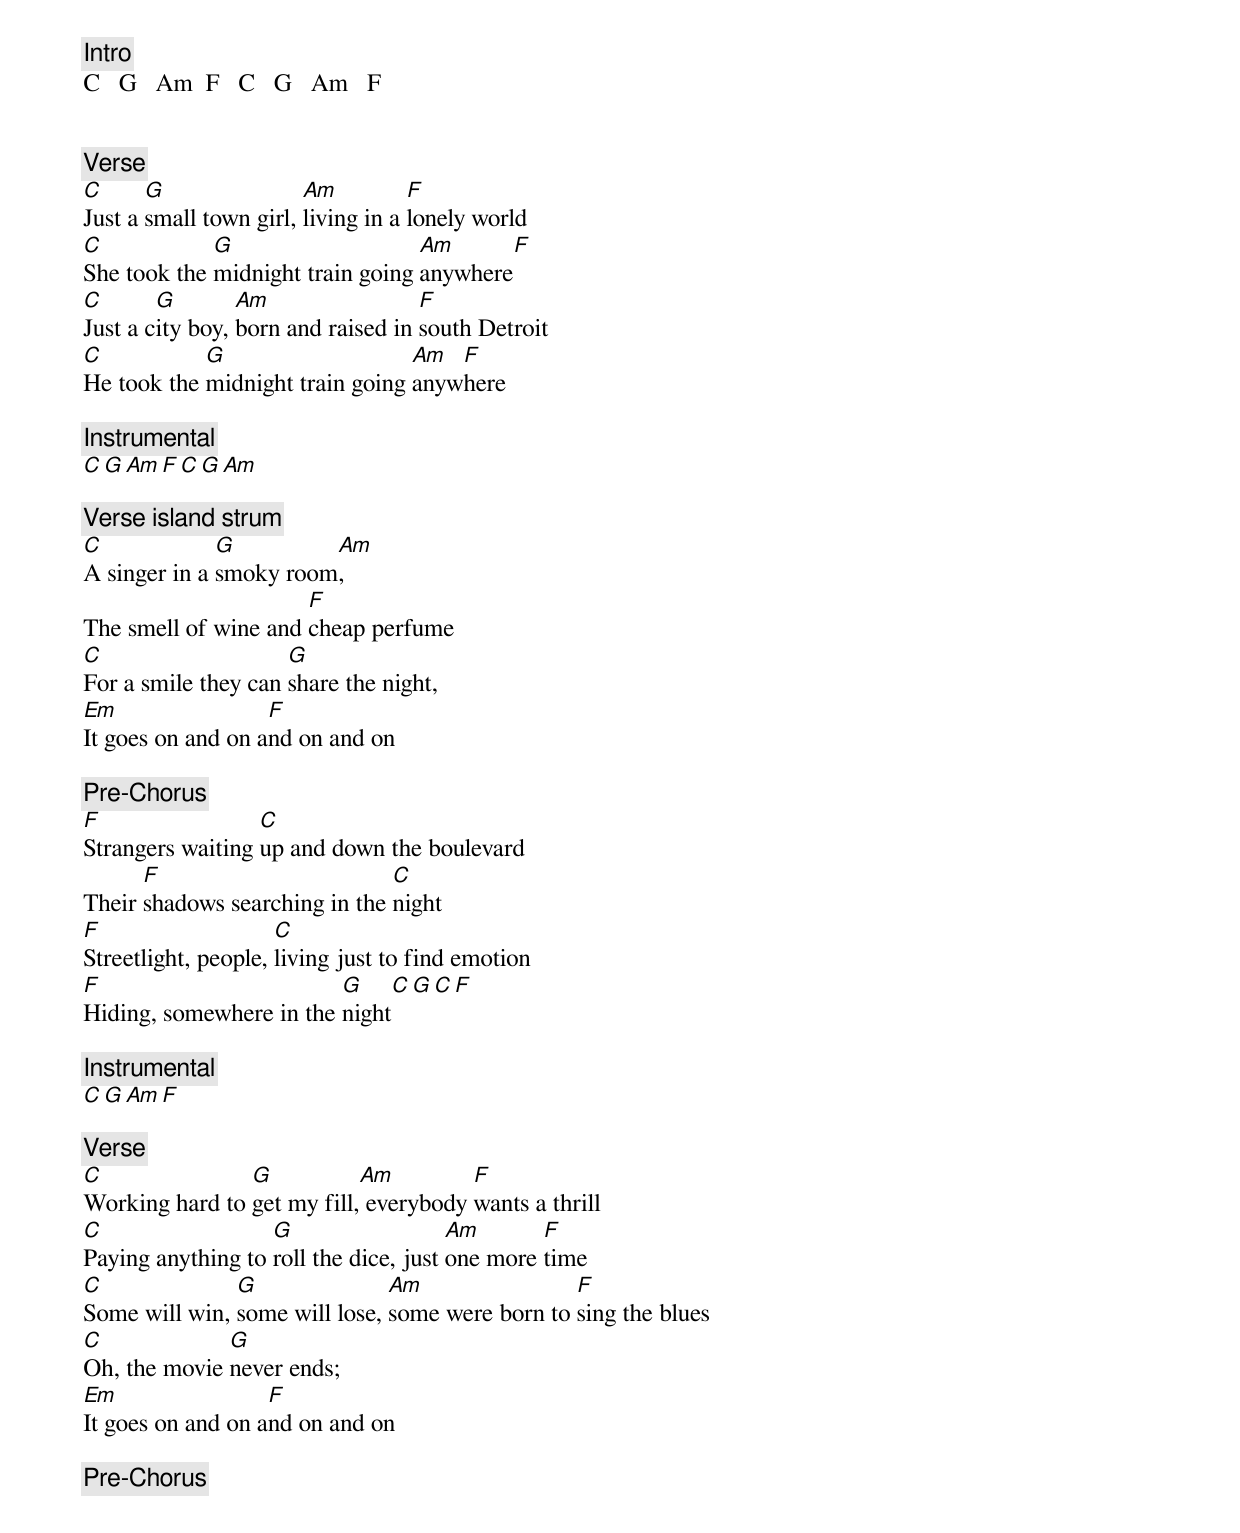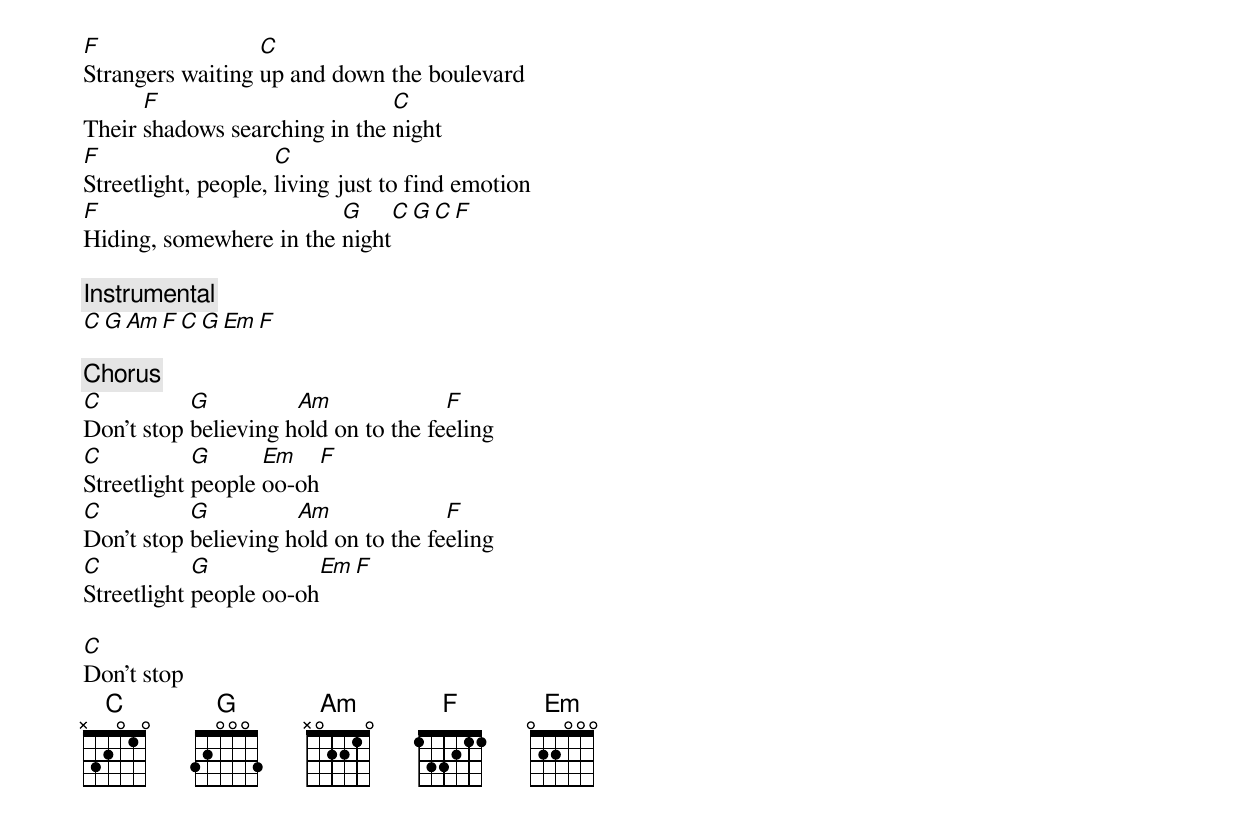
[Intro]
C   G   Am  F   C   G   Am   F


[Verse]
C      G                Am          F
Just a small town girl, living in a lonely world
C            G                    Am       F
She took the midnight train going anywhere
C       G        Am                 F
Just a city boy, born and raised in south Detroit
C           G                    Am  F
He took the midnight train going anywhere

[Instrumental]
C   G   Am  F   C   G   Am

[Verse] [island strum]
C             G         Am
A singer in a smoky room,
                      F
The smell of wine and cheap perfume
C                    G
For a smile they can share the night,
Em                 F
It goes on and on and on and on

[Pre-Chorus]
F                 C
Strangers waiting up and down the boulevard
      F                        C
Their shadows searching in the night
F                    C
Streetlight, people, living just to find emotion
F                        G    C    G  C  F
Hiding, somewhere in the night

[Instrumental]
C   G   Am   F

[Verse]
C               G           Am         F
Working hard to get my fill, everybody wants a thrill
C                  G                   Am       F
Paying anything to roll the dice, just one more time
C              G               Am                F
Some will win, some will lose, some were born to sing the blues
C             G
Oh, the movie never ends;
Em                 F
It goes on and on and on and on

[Pre-Chorus]
F                 C
Strangers waiting up and down the boulevard
      F                        C
Their shadows searching in the night
F                    C
Streetlight, people, living just to find emotion
F                        G    C    G  C  F
Hiding, somewhere in the night

[Instrumental]
C   G   Am   F   C   G   Em   F

[Chorus]
C          G          Am              F
Don't stop believing hold on to the feeling
C           G      Em           F
Streetlight people oo-oh
C          G          Am              F
Don't stop believing hold on to the feeling
C           G           Em           F
Streetlight people oo-oh

C
Don't stop
